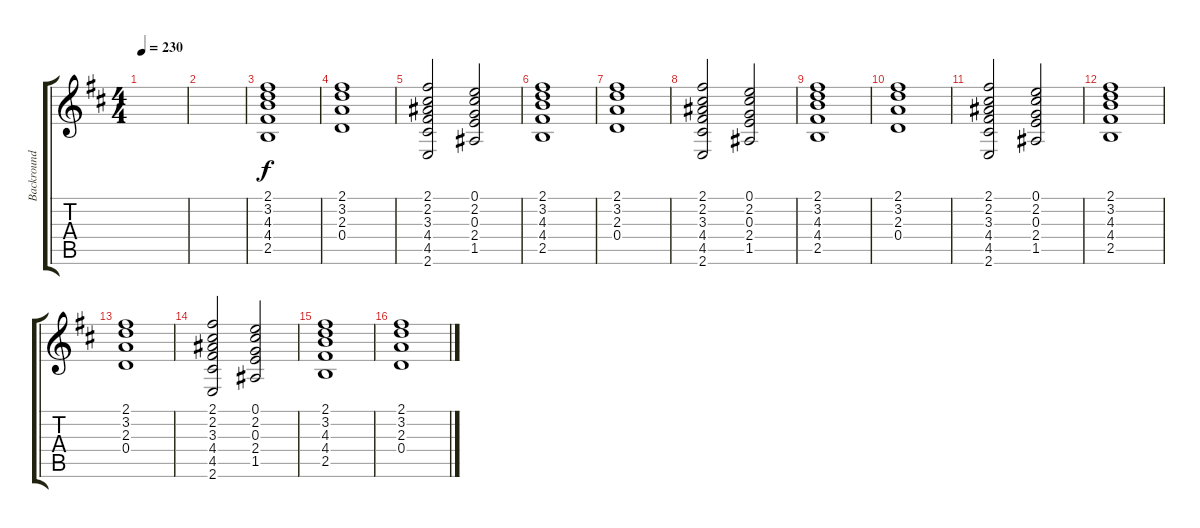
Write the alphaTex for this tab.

\track ("Backround Guitar" "Backround ") {instrument distortionguitar}
\staff {score tabs}
\tuning (E4 B3 G3 D3 A2 D2) {hide}
\ts (4 4)
\tempo 230
\clef g2
\ks d
|
|
(2.1 3.2 4.3 4.4 2.5).1 |
(2.1 3.2 2.3 0.4).1 |
(2.1 2.2 3.3 4.4 4.5 2.6).2 (0.1 2.2 0.3 2.4 1.5).2 |
(2.1 3.2 4.3 4.4 2.5).1 |
(2.1 3.2 2.3 0.4).1 |
(2.1 2.2 3.3 4.4 4.5 2.6).2 (0.1 2.2 0.3 2.4 1.5).2 |
(2.1 3.2 4.3 4.4 2.5).1 |
(2.1 3.2 2.3 0.4).1 |
(2.1 2.2 3.3 4.4 4.5 2.6).2 (0.1 2.2 0.3 2.4 1.5).2 |
(2.1 3.2 4.3 4.4 2.5).1 |
(2.1 3.2 2.3 0.4).1 |
(2.1 2.2 3.3 4.4 4.5 2.6).2 (0.1 2.2 0.3 2.4 1.5).2 |
(2.1 3.2 4.3 4.4 2.5).1 |
(2.1 3.2 2.3 0.4).1
